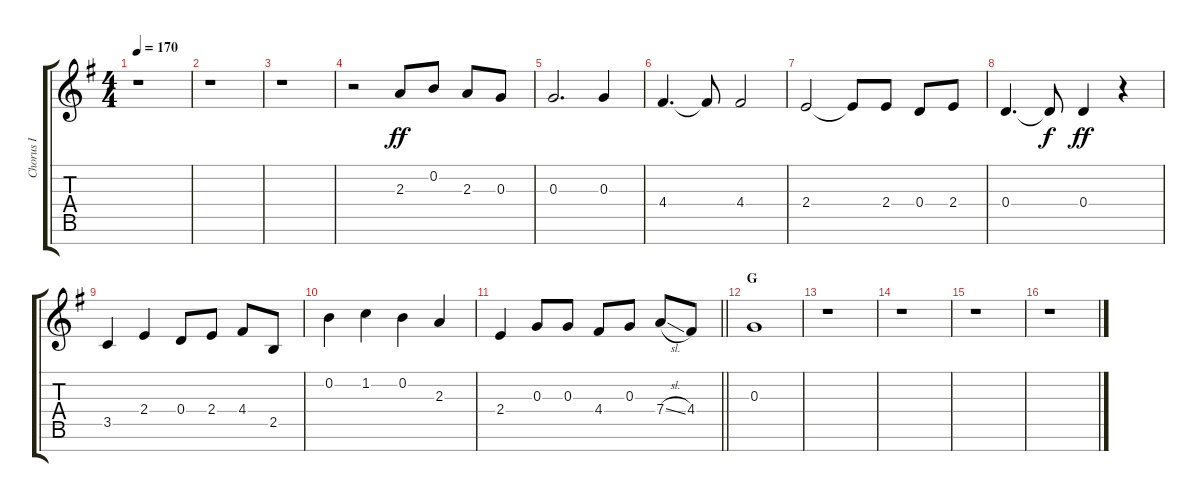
\track ("Chorus I" "Chorus I") {instrument voiceoohs}
\staff {score tabs}
\tuning (E5 B4 G4 D4 A3 E3 B2) {hide}
\ts (4 4)
\tempo 170
\clef g2
\ks g
r.1{dy ff} |
r.1 |
r.1 |
r.2 2.3.8 0.2.8 2.3.8 0.3.8 |
0.3.2{d} 0.3.4 |
4.4.4{d} 4.4{t}.8 4.4.2 |
2.4.2 2.4{t}.8 2.4.8 0.4.8 2.4.8 |
0.4.4{d} 0.4{t}.8{dy f} 0.4.4{dy ff} r.4 |
3.5.4 2.4.4 0.4.8 2.4.8 4.4.8 2.5.8 |
0.2.4 1.2.4 0.2.4 2.3.4 |
\barLineRight lightlight
2.4.4 0.3.8 0.3.8 4.4.8 0.3.8 7.4{sl}.8 4.4.8 |
\section ("" "G")
0.3.1 |
r.1 |
r.1 |
r.1 |
r.1
